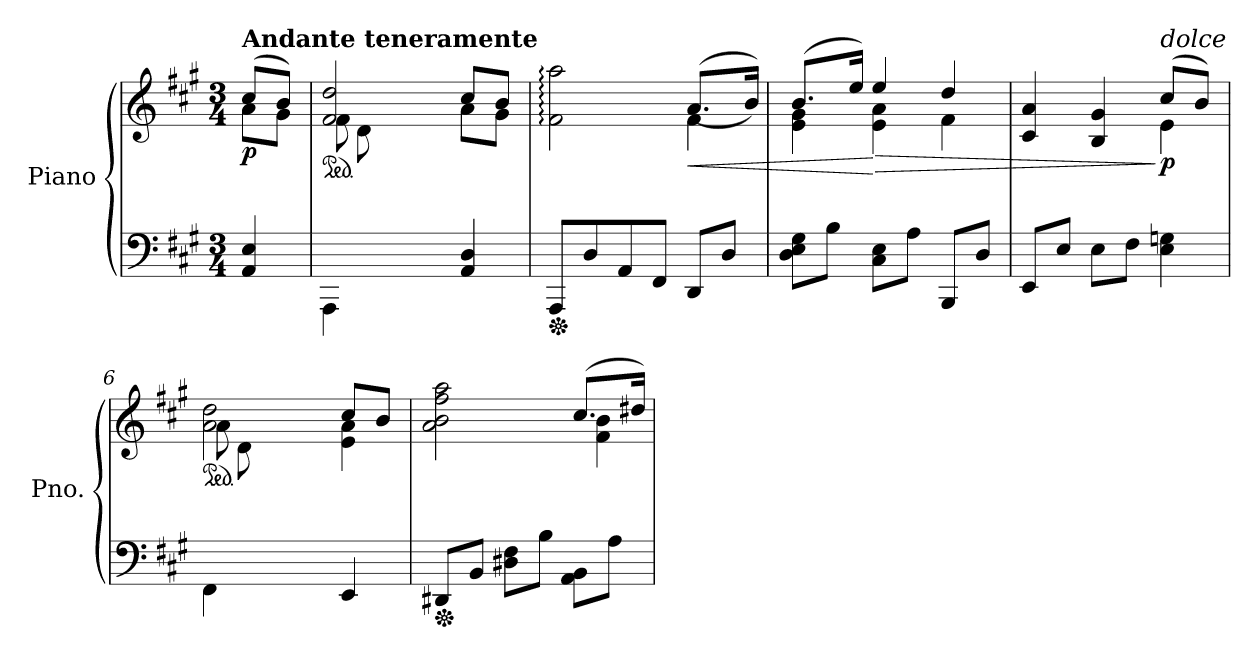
**kern	**kern	**dynam
*part1	*part1	*part1
*staff2	*staff1	*staff1/2
*I"Piano	*	*
*I'Pno.	*	*
*clefF4	*clefG2	*
*k[f#c#g#]	*k[f#c#g#]	*
*M3/4	*M3/4	*
*MM72	*MM72	*
=1	=1	=1
*	*^	*
!	!LO:TX:a:B:t=Andante teneramente	!	!
!	!	!	!LO:DY:b
4AA/ 4E/	(>8cc#/L	8a\L	p
.	8b/J)	8g#\J	.
=2	=2	=2	=2
*^	*	*^	*
*	*	*ped	*	*	*
4ryy	4AAA\	(<2f#/ 2dd/	2ryy	8f#\L	.
.	.	.	.	8d\	.
8A/	2ryy	.	.	2ryy	.
8F#/J)	.	.	.	.	.
4AA/ 4D/	.	8cc#/L	8a\L	.	.
.	.	8b/J	8g#\J	.	.
*v	*v	*	*	*	*
*	*v	*v	*v	*
=3	=3	=3
*Xped	*	*
*	*^	*
8AAA/L	2f#\: 2aa\:	2ryy	.
8D/	.	.	.
8AA/	.	.	.
8FF#/J	.	.	.
!	!	!	!LO:HP:b
8DD/L	(>(>8.a/L	4f#\	<
8D/J	.	.	.
.	16b/Jk))	.	.
=4	=4	=4	=4
8D\ 8E\ 8G#\L	(>8.b/L	4e\ 4g#\	.
8B\J	.	.	.
.	16ee/Jk)	.	.
!	!	!	!LO:HP:n=1:b
8C#\ 8E\L	4ee/	4e\ 4a\	[ >
8A\J	.	.	.
8BBB/L	4dd/	4f#\	.
8D/J	.	.	.
=5	=5	=5	=5
8EE/L	4c#/ 4a/	2ryy	.
8E/J	.	.	.
8E\L	4B/ 4g#/	.	.
8F#\J	.	.	.
!	!LO:TX:a:i:t=dolce	!	!
!	!	!	!LO:DY:n=1:b
4E\ 4Gn\	(>8cc#/L	4e\	] p
.	8b/J)	.	.
=6	=6	=6	=6
*^	*	*^	*
*	*	*ped	*	*	*
4ryy	4FF#\	(<2a\ 2dd\	2ryy	8a\L	.
.	.	.	.	8d\	.
8A/	2ryy	.	.	2ryy	.
8F#/J)	.	.	.	.	.
4EE/	.	8cc#/L	4e\ 4a\	.	.
.	.	8b/J	.	.	.
*v	*v	*	*	*	*
*	*v	*v	*v	*
!!LO:LB:g=z
=7	=7	=7
*Xped	*	*
*	*^	*
8DD#X/L	2a\ 2b\ 2ff#\ 2aa\	2ryy	.
8BB/J	.	.	.
8D#X\ 8F#\L	.	.	.
8B\J	.	.	.
8AA\ 8BB\L	(>8.cc#/L	4f#\ 4b\	.
8A\J	.	.	.
.	16dd#X/Jk)	.	.
*	*v	*v	*
=	=	=
*-	*-	*-
